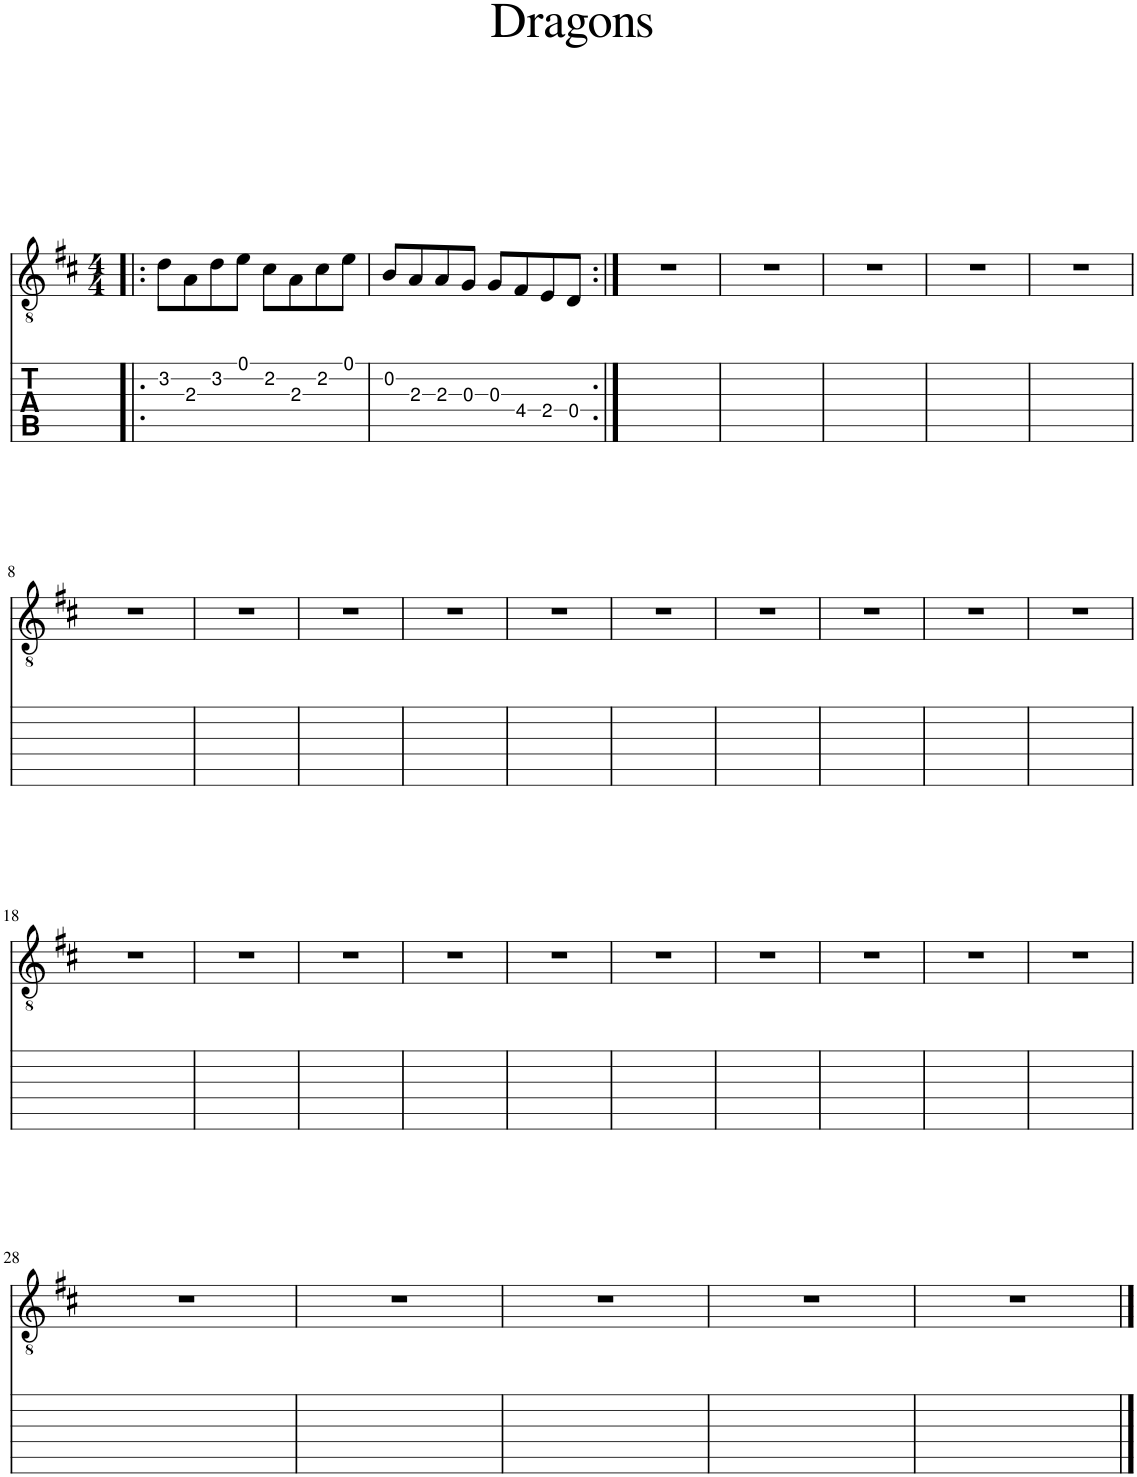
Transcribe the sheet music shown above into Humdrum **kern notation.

**kern	**kern
*part1	*part1
*staff2	*staff1
*I"Guitar	*
*I'Guit.	*
*stria6	*
*	*clefGv2
*k[f#c#]	*k[f#c#]
*M4/4	*M4/4
=1!|:	=1!|:
8dL	8d\L
8AJ	8A\
8dL	8d\
8eJ	8e\J
8c#L	8c#\L
8AJ	8A\
8c#L	8c#\
8eJ	8e\J
=2	=2
8BL	8B/L
8AJ	8A/
8AL	8A/
8GJ	8G/J
8GL	8G/L
8F#J	8F#/
8EL	8E/
8DJ	8D/J
=3:|!	=3:|!
1r	1r
=4	=4
1r	1r
=5	=5
1r	1r
=6	=6
1r	1r
=7	=7
1r	1r
!!LO:LB:g=z
=8	=8
1r	1r
=9	=9
1r	1r
=10	=10
1r	1r
=11	=11
1r	1r
=12	=12
1r	1r
=13	=13
1r	1r
=14	=14
1r	1r
=15	=15
1r	1r
=16	=16
1r	1r
=17	=17
1r	1r
!!LO:LB:g=z
=18	=18
1r	1r
=19	=19
1r	1r
=20	=20
1r	1r
=21	=21
1r	1r
=22	=22
1r	1r
=23	=23
1r	1r
=24	=24
1r	1r
=25	=25
1r	1r
=26	=26
1r	1r
=27	=27
1r	1r
!!LO:LB:g=z
=28	=28
1r	1r
=29	=29
1r	1r
=30	=30
1r	1r
=31	=31
1r	1r
=32	=32
1r	1r
==	==
*-	*-
